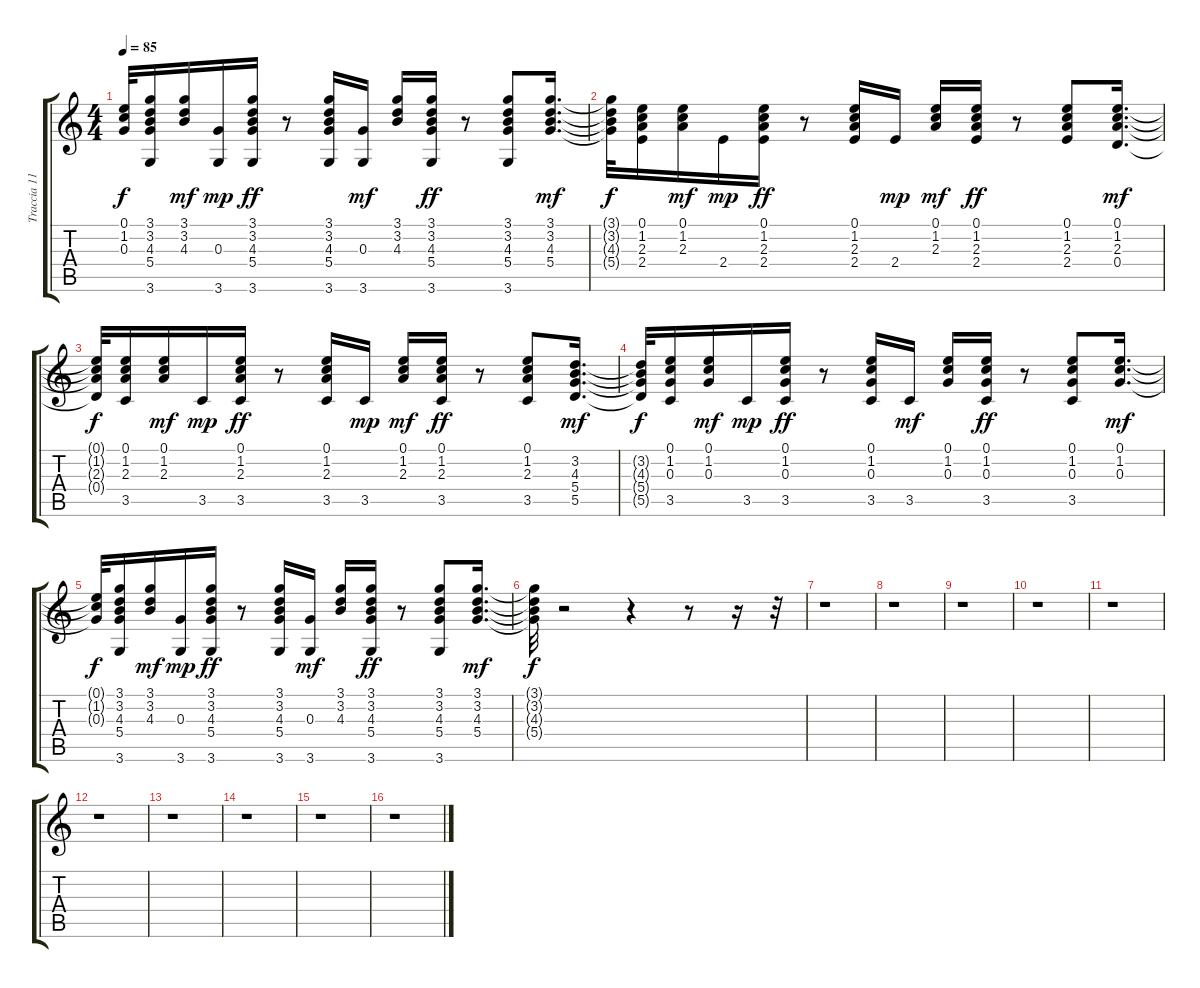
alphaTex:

\track ("Traccia 11" "Traccia 11") {instrument acousticguitarsteel}
\staff {score tabs}
\tuning (E4 B3 G3 D3 A2 E2) {hide}
\ts (4 4)
\tempo 85
\clef g2
\ks c
(0.1{t} 1.2{t} 0.3{t}).32{dy f} (3.1 3.2 4.3 5.4 3.6).16 (3.1 3.2 4.3).16{dy mf} (0.3 3.6).16{dy mp} (3.1 3.2 4.3 5.4 3.6).16{dy ff} r.8 (3.1 3.2 4.3 5.4 3.6).16 (0.3 3.6).16{dy mf} (3.1 3.2 4.3).16 (3.1 3.2 4.3 5.4 3.6).16{dy ff} r.8 (3.1 3.2 4.3 5.4 3.6).8 (3.1 3.2 4.3 5.4).16{d dy mf} |
(3.1{t} 3.2{t} 4.3{t} 5.4{t}).32{dy f} (0.1 1.2 2.3 2.4).16 (0.1 1.2 2.3).16{dy mf} 2.4.16{dy mp} (0.1 1.2 2.3 2.4).16{dy ff} r.8 (0.1 1.2 2.3 2.4).16 2.4.16{dy mp} (0.1 1.2 2.3).16{dy mf} (0.1 1.2 2.3 2.4).16{dy ff} r.8 (0.1 1.2 2.3 2.4).8 (0.1 1.2 2.3 0.4).16{d dy mf} |
(0.1{t} 1.2{t} 2.3{t} 0.4{t}).32{dy f} (0.1 1.2 2.3 3.5).16 (0.1 1.2 2.3).16{dy mf} 3.5.16{dy mp} (0.1 1.2 2.3 3.5).16{dy ff} r.8 (0.1 1.2 2.3 3.5).16 3.5.16{dy mp} (0.1 1.2 2.3).16{dy mf} (0.1 1.2 2.3 3.5).16{dy ff} r.8 (0.1 1.2 2.3 3.5).8 (3.2 4.3 5.4 5.5).16{d dy mf} |
(3.2{t} 4.3{t} 5.4{t} 5.5{t}).32{dy f} (0.1 1.2 0.3 3.5).16 (0.1 1.2 0.3).16{dy mf} 3.5.16{dy mp} (0.1 1.2 0.3 3.5).16{dy ff} r.8 (0.1 1.2 0.3 3.5).16 3.5.16{dy mf} (0.1 1.2 0.3).16 (0.1 1.2 0.3 3.5).16{dy ff} r.8 (0.1 1.2 0.3 3.5).8 (0.1 1.2 0.3).16{d dy mf} |
(0.1{t} 1.2{t} 0.3{t}).32{dy f} (3.1 3.2 4.3 5.4 3.6).16 (3.1 3.2 4.3).16{dy mf} (0.3 3.6).16{dy mp} (3.1 3.2 4.3 5.4 3.6).16{dy ff} r.8 (3.1 3.2 4.3 5.4 3.6).16 (0.3 3.6).16{dy mf} (3.1 3.2 4.3).16 (3.1 3.2 4.3 5.4 3.6).16{dy ff} r.8 (3.1 3.2 4.3 5.4 3.6).8 (3.1 3.2 4.3 5.4).16{d dy mf} |
(3.1{t} 3.2{t} 4.3{t} 5.4{t}).32{dy f} r.2 r.4 r.8 r.16 r.32 |
r.1 |
r.1 |
r.1 |
r.1 |
r.1 |
r.1 |
r.1 |
r.1 |
r.1 |
r.1
